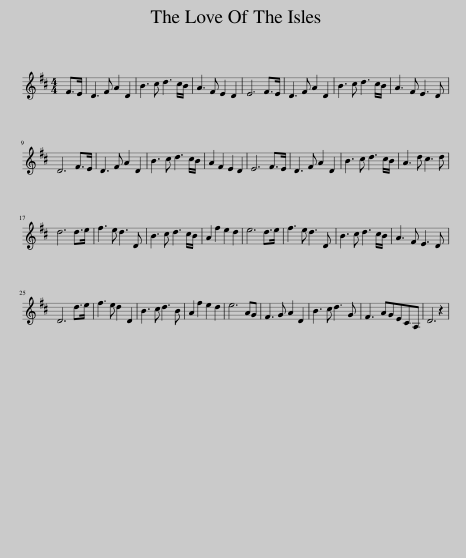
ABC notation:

X:1
L:1/8
M:4/4
I:linebreak $
K:D
V:1 treble
V:1
 F>E | D3 F A2 D2 | B3 c d3 c/B/ | A3 F E2 D2 | E6 F>E | %5
 D3 F A2 D2 | B3 c d3 c/B/ | A3 F E3 D |$ D6 F>E | D3 F A2 D2 | %10
 B3 c d3 c/B/ | A2 F2 E2 D2 | E6 F>E | D3 F A2 D2 | B3 c d3 c/B/ | %15
 A3 d c3 d |$ d6 d>e | f3 e d3 D | B3 c d3 c/B/ | A2 f2 e2 d2 | %20
 e6 d>e | f3 e d3 D | B3 c d3 c/B/ | A3 F E3 D |$ D6 d>e | %25
 f3 e d2 D2 | B3 c d3 B | A2 f2 e2 d2 | e6 AG | F3 G A2 D2 | %30
 B3 c d3 G | F3 AGECA, | D6 z2 | %33
